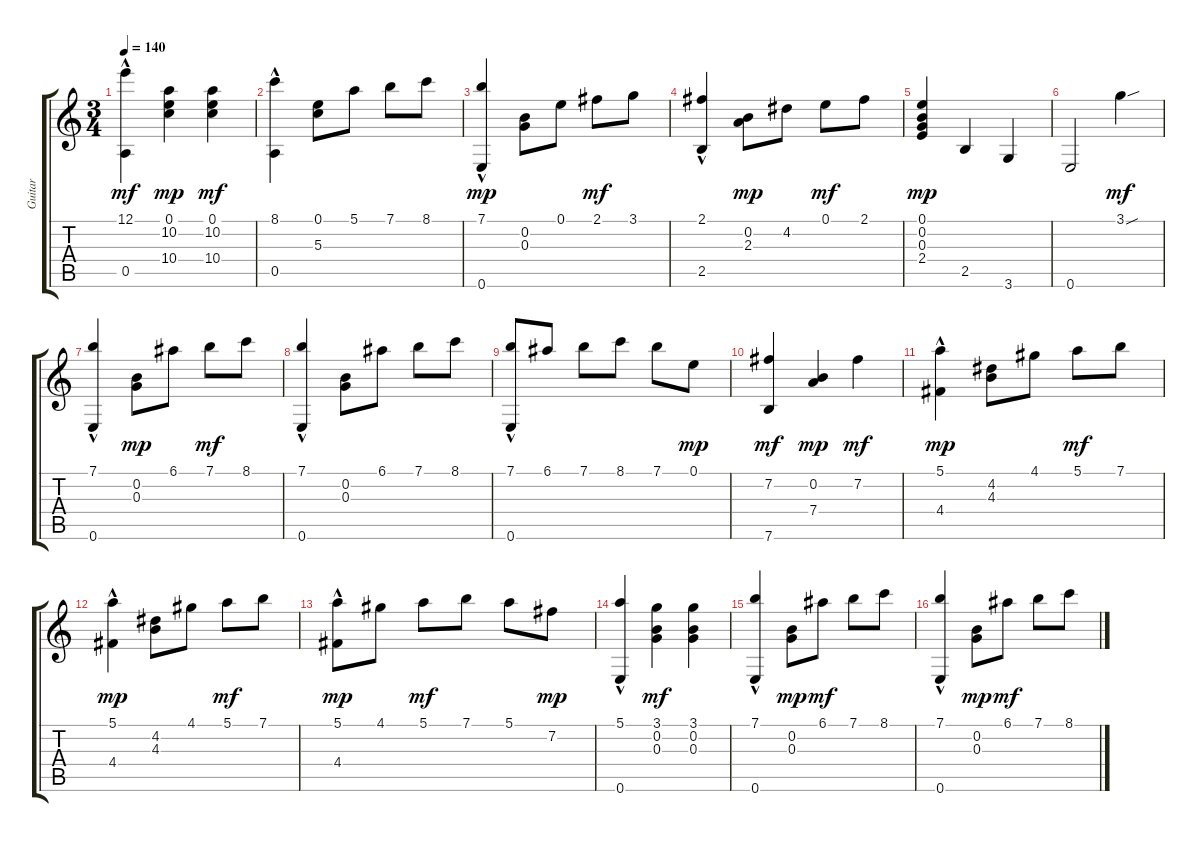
\track ("Guitar" "Guitar") {instrument acousticguitarnylon}
\staff {score tabs}
\tuning (E4 B3 G3 D3 A2 E2) {hide}
\ts (3 4)
\tempo 140
\clef g2
\ks c
(12.1 0.5{hac}).4{dy mf} (0.1 10.2 10.4).4{dy mp} (0.1 10.2 10.4).4{dy mf} |
(8.1{hac} 0.5{hac}).4 (0.1 5.3).8 5.1.8 7.1.8 8.1.8 |
(7.1{hac} 0.6{hac}).4{dy mp} (0.2 0.3).8 0.1.8 2.1.8{dy mf} 3.1.8 |
(2.1{hac} 2.5).4 (0.2 2.3).8{dy mp} 4.2.8 0.1.8{dy mf} 2.1.8 |
(0.1 0.2 0.3 2.4).4{dy mp} 2.5.4 3.6.4 |
0.6.2 3.1{sou}.4{dy mf} |
(7.1{hac} 0.6{hac}).4 (0.2 0.3).8{dy mp} 6.1.8 7.1.8{dy mf} 8.1.8 |
(7.1{hac} 0.6{hac}).4 (0.2 0.3).8 6.1.8 7.1.8 8.1.8 |
(7.1 0.6{hac}).8 6.1.8 7.1.8 8.1.8 7.1.8 0.1.8{dy mp} |
(7.2 7.6).4{dy mf} (0.2 7.4).4{dy mp} 7.2.4{dy mf} |
(5.1{hac} 4.4{hac}).4{dy mp} (4.2 4.3).8 4.1.8 5.1.8{dy mf} 7.1.8 |
(5.1{hac} 4.4{hac}).4{dy mp} (4.2 4.3).8 4.1.8 5.1.8{dy mf} 7.1.8 |
(5.1 4.4{hac}).8{dy mp} 4.1.8 5.1.8{dy mf} 7.1.8 5.1.8 7.2.8{dy mp} |
(5.1 0.6{hac}).4 (3.1 0.2 0.3).4{dy mf} (3.1 0.2 0.3).4 |
(7.1{hac} 0.6{hac}).4 (0.2 0.3).8{dy mp} 6.1.8{dy mf} 7.1.8 8.1.8 |
(7.1{hac} 0.6{hac}).4 (0.2 0.3).8{dy mp} 6.1.8{dy mf} 7.1.8 8.1.8
